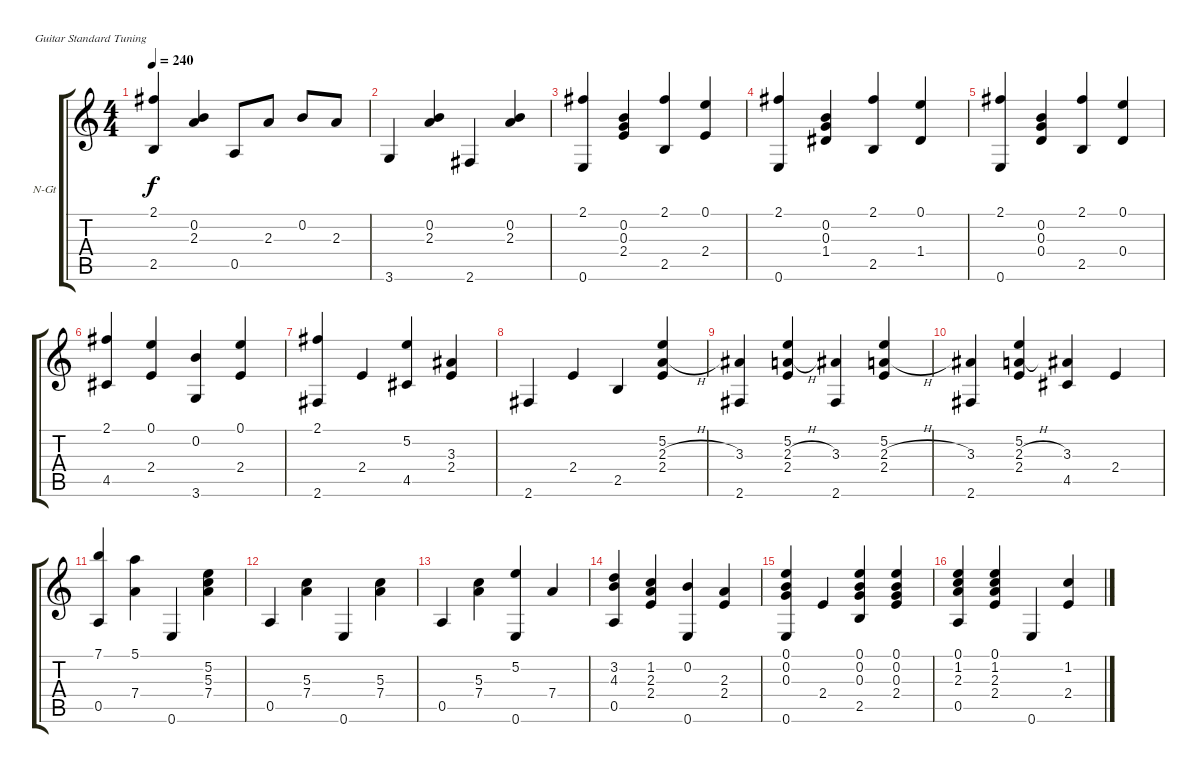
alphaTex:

\bracketExtendMode groupsimilarinstruments
\firstSystemTrackNameOrientation horizontal
\otherSystemsTrackNameOrientation horizontal
\track ("Chet Atkins" "N-Gt") {instrument acousticguitarnylon}
\staff {score tabs}
\tuning (E4 B3 G3 D3 A2 E2)
\ts (4 4)
\tempo 240
\clef g2
\ks c
(2.1 2.5).4{dy f} (0.2 2.3).4 0.5.8 2.3.8 0.2.8 2.3.8 |
3.6.4 (0.2 2.3).4 2.6.4 (0.2 2.3).4 |
(2.1 0.6).4 (0.2 0.3 2.4).4 (2.1 2.5).4 (0.1 2.4).4 |
(2.1 0.6).4 (0.2 0.3 1.4).4 (2.1 2.5).4 (0.1 1.4).4 |
(2.1 0.6).4 (0.2 0.3 0.4).4 (2.1 2.5).4 (0.1 0.4).4 |
(2.1 4.5).4 (0.1 2.4).4 (0.2 3.6).4 (0.1 2.4).4 |
(2.1 2.6).4 2.4.4 (5.2 4.5).4 (3.3 2.4).4 |
2.6.4 2.4.4 2.5.4 (5.2 2.3{h} 2.4).4 |
(3.3 2.6).4 (5.2 2.3{h} 2.4).4 (3.3 2.6).4 (5.2 2.3{h} 2.4).4 |
(3.3 2.6).4 (5.2 2.3{h} 2.4).4 (3.3 4.5).4 2.4.4 |
(7.1 0.5).4 (5.1 7.4).4 0.6.4 (5.2 5.3 7.4).4 |
0.5.4 (5.3 7.4).4 0.6.4 (5.3 7.4).4 |
0.5.4 (5.3 7.4).4 (5.2 0.6).4 7.4.4 |
(3.2 4.3 0.5).4 (1.2 2.3 2.4).4 (0.2 0.6).4 (2.3 2.4).4 |
(0.1 0.2 0.3 0.6).4 2.4.4 (0.1 0.2 0.3 2.5).4 (0.1 0.2 0.3 2.4).4 |
(0.1 1.2 2.3 0.5).4 (0.1 1.2 2.3 2.4).4 0.6.4 (1.2 2.4).4
